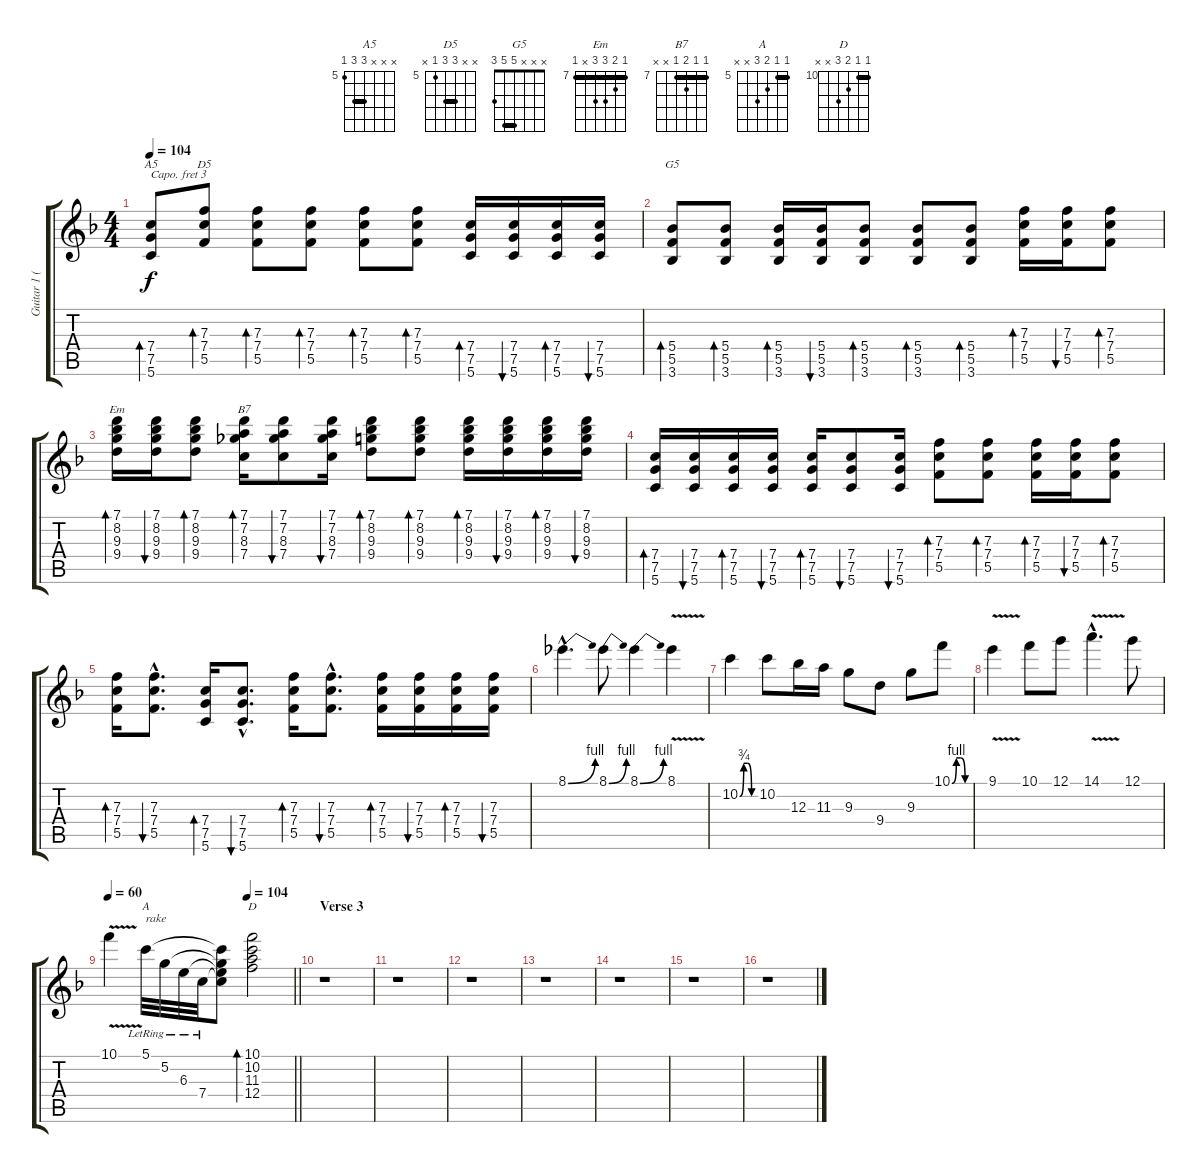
\track ("Guitar 1 (Capo III)" "Guitar 1 (") {instrument overdrivenguitar}
\staff {score tabs}
\capo 3
\tuning (E4 B3 G3 D3 A2 E2) {hide}
\chord ("A5" x x x 7 7 5) {firstfret 5 barre 7}
\chord ("D5" x x 7 7 5 x) {firstfret 5 barre 7}
\chord ("G5" x x x 5 5 3) {barre 5}
\chord ("Em" 7 8 9 9 x 7) {firstfret 7 barre 7}
\chord ("B7" 7 7 8 7 x x) {firstfret 7 barre 7}
\chord ("A" 5 5 6 7 x x) {firstfret 5 barre 5}
\chord ("D" 10 10 11 12 x x) {firstfret 10 barre 10}
\ts (4 4)
\tempo 104
\clef g2
\ks f
(7.4 7.5 5.6).8{bd 30 ch "A5" dy f} (7.3 7.4 5.5).8{bd 30 ch "D5"} (7.3 7.4 5.5).8{bd 30} (7.3 7.4 5.5).8{bd 30} (7.3 7.4 5.5).8{bd 30} (7.3 7.4 5.5).8{bd 30} (7.4 7.5 5.6).16{bd 30} (7.4 7.5 5.6).16{bu 30} (7.4 7.5 5.6).16{bd 30} (7.4 7.5 5.6).16{bu 30} |
(5.4 5.5 3.6).8{bd 30 ch "G5"} (5.4 5.5 3.6).8{bd 30} (5.4 5.5 3.6).16{bd 30} (5.4 5.5 3.6).16{bu 30} (5.4 5.5 3.6).8{bd 30} (5.4 5.5 3.6).8{bd 30} (5.4 5.5 3.6).8{bd 30} (7.3 7.4 5.5).16{bd 30} (7.3 7.4 5.5).16{bu 30} (7.3 7.4 5.5).8{bd 30} |
(7.1 8.2 9.3 9.4).16{bd 30 ch "Em"} (7.1 8.2 9.3 9.4).16{bu 30} (7.1 8.2 9.3 9.4).8{bd 30} (7.1 7.2 8.3 7.4).16{bd 30 ch "B7"} (7.1 7.2 8.3 7.4).8{bu 30} (7.1 7.2 8.3 7.4).16{bu 30} (7.1 8.2 9.3 9.4).8{bd 30} (7.1 8.2 9.3 9.4).8{bd 30} (7.1 8.2 9.3 9.4).16{bd 30} (7.1 8.2 9.3 9.4).16{bu 30} (7.1 8.2 9.3 9.4).16{bd 30} (7.1 8.2 9.3 9.4).16{bu 30} |
(7.4 7.5 5.6).16{bd 30} (7.4 7.5 5.6).16{bu 30} (7.4 7.5 5.6).16{bd 30} (7.4 7.5 5.6).16{bu 30} (7.4 7.5 5.6).16{bd 30} (7.4 7.5 5.6).8{bu 30} (7.4 7.5 5.6).16{bu 30} (7.3 7.4 5.5).8{bd 30} (7.3 7.4 5.5).8{bd 30} (7.3 7.4 5.5).16{bd 30} (7.3 7.4 5.5).16{bu 30} (7.3 7.4 5.5).8{bd 30} |
(7.3 7.4 5.5).16{bd 30} (7.3{hac} 7.4{hac} 5.5{hac}).8{d bu 30} (7.4 7.5 5.6).16{bd 30} (7.4{hac} 7.5{hac} 5.6{hac}).8{d bu 30} (7.3 7.4 5.5).16{bd 30} (7.3{hac} 7.4{hac} 5.5{hac}).8{d bu 30} (7.3 7.4 5.5).16{bd 30} (7.3 7.4 5.5).16{bu 30} (7.3 7.4 5.5).16{bd 30} (7.3 7.4 5.5).16{bu 30} |
8.1{be (bend 0 0 60 4) hac}.4{d volume 12} 8.1{be (bend 0 0 60 4)}.8 8.1{be (bend 0 0 60 4)}.4 8.1{v}.4 |
10.2{be (custom 0 0 15 3 30 3 45 0 60 0)}.4 10.2.8 12.3.16 11.3.16 9.3.8 9.4.8 9.3.8 10.1{be (custom 0 0 15 4 30 4 45 0 60 0)}.8 |
9.1{v}.4 10.1.8 12.1.8 14.1{v hac}.4{d} 12.1.8 |
\tempo 60
\tempo (104 0.75)
\barLineRight lightlight
10.1{v}.4 5.1{lr}.32{ch "A" txt "rake"} 5.2{lr}.32 6.3{lr}.32 7.4{lr}.32 (5.1{t} 5.2{t} 6.3{t} 7.4{t}).8 (10.1 10.2 11.3 12.4).2{bd 120 ch "D" volume 0} |
\section ("" "Verse 3")
r.1{volume 10} |
r.1 |
r.1 |
r.1 |
r.1 |
r.1 |
r.1
